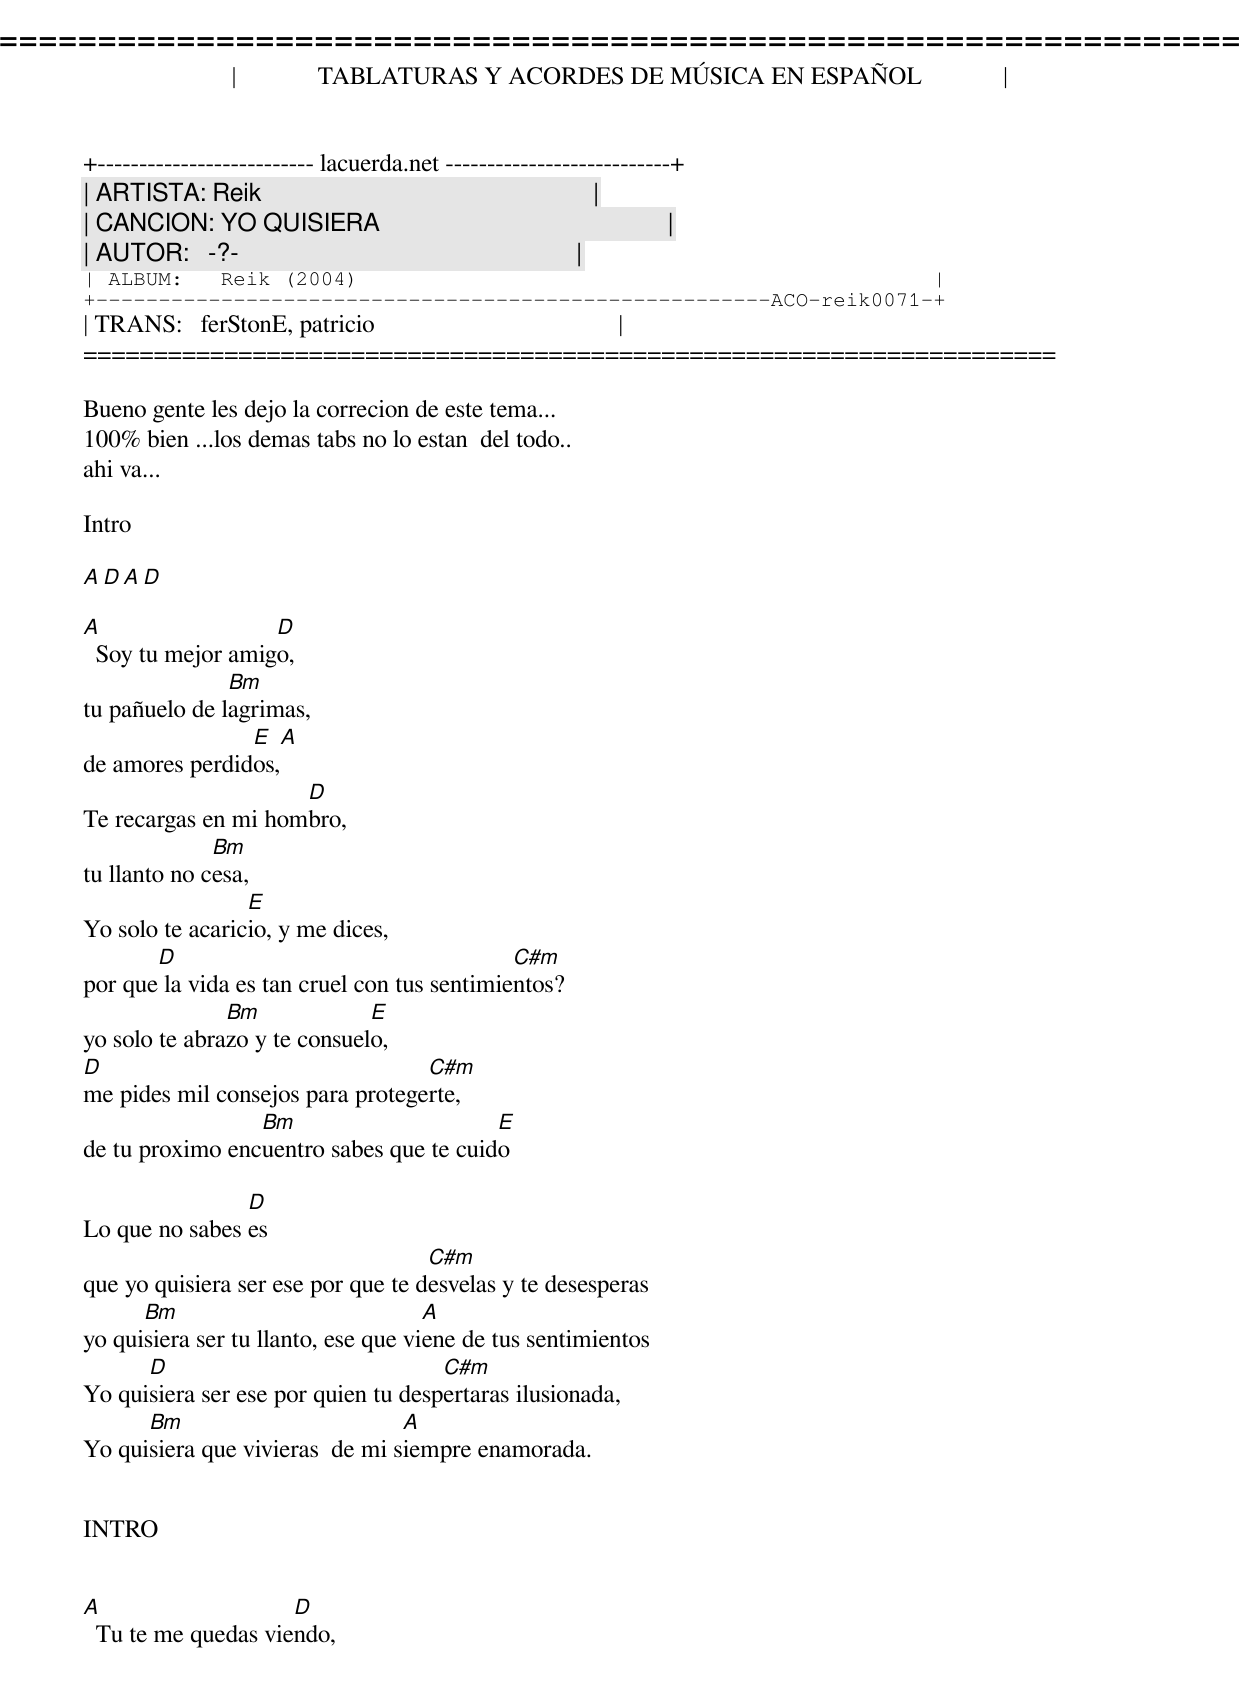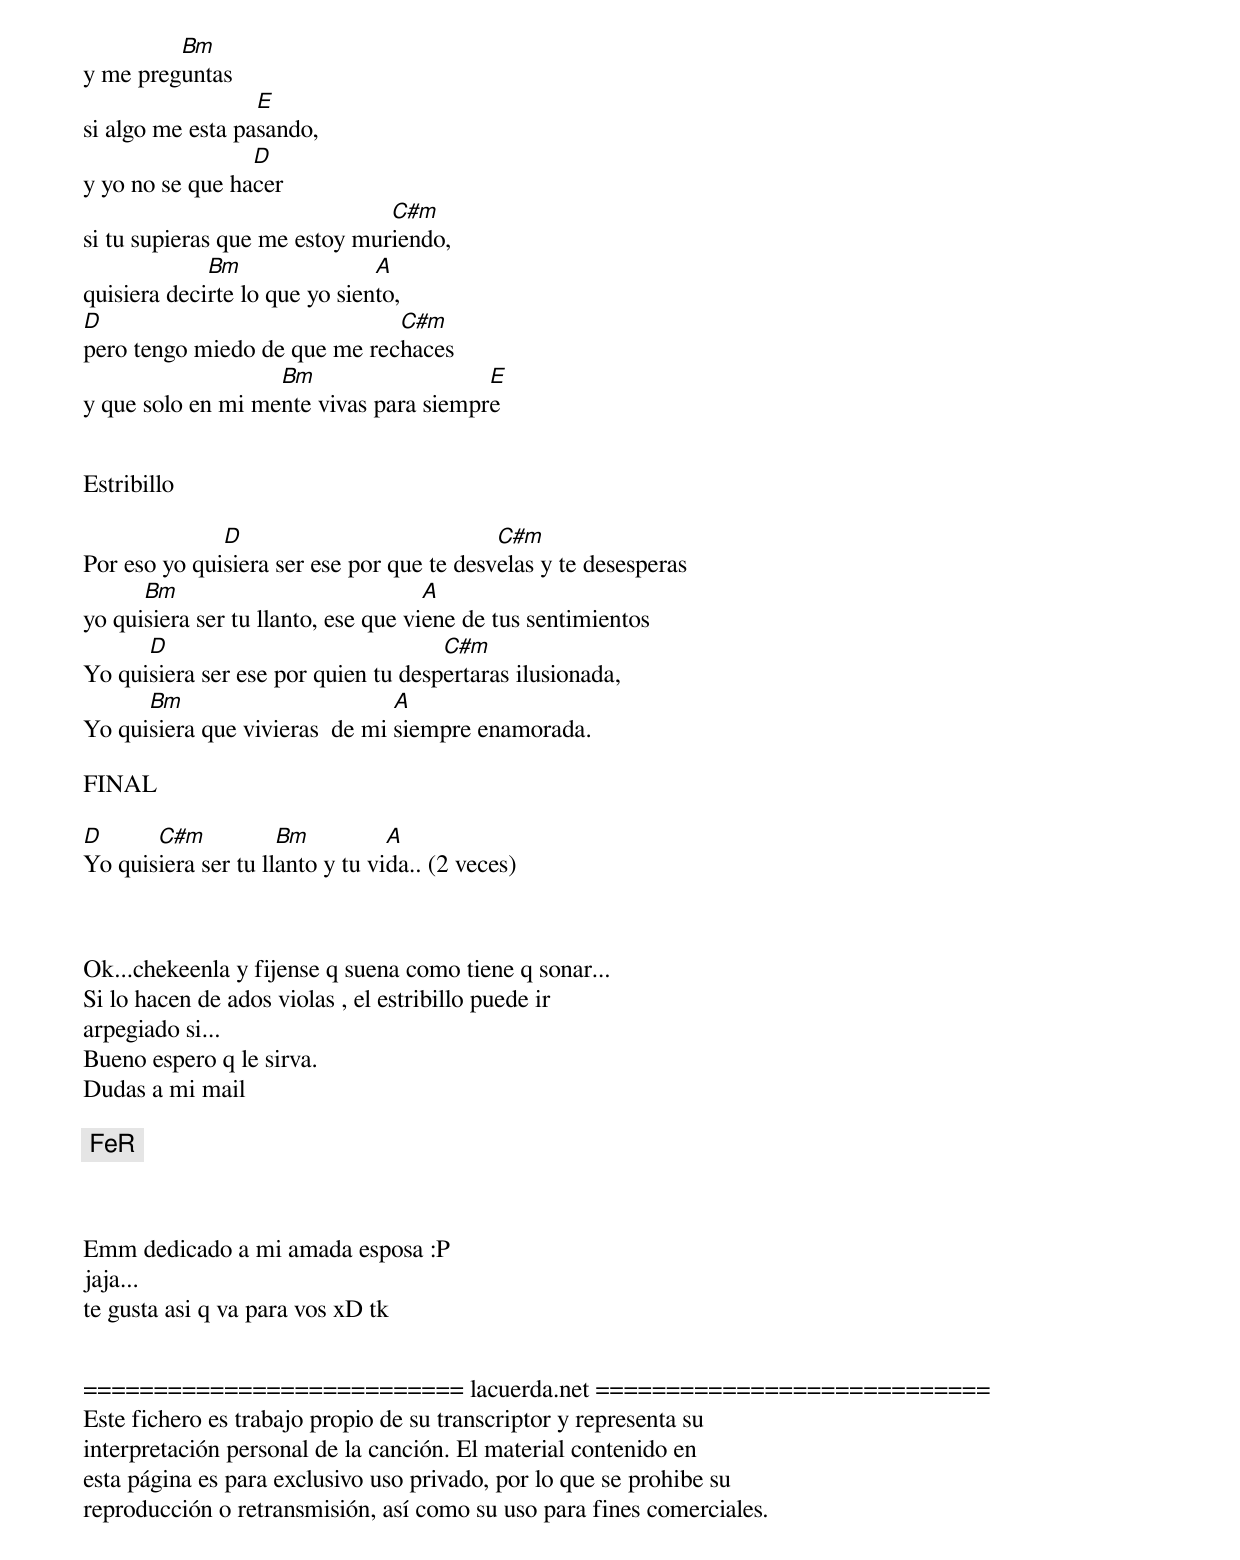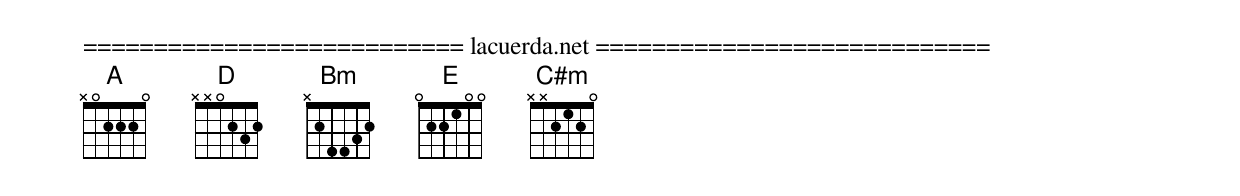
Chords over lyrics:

=====================================================================
|             TABLATURAS Y ACORDES DE MÚSICA EN ESPAÑOL             |
+-------------------------- lacuerda.net ---------------------------+
| ARTISTA: Reik                                                     |
| CANCION: YO QUISIERA                                              |
| AUTOR:   -?-                                                      |
| ALBUM:   Reik (2004)                                              |
+------------------------------------------------------ACO-reik0071-+
| TRANS:   ferStonE, patricio                                       |
=====================================================================

Bueno gente les dejo la correcion de este tema...
100% bien ...los demas tabs no lo estan  del todo..
ahi va...

Intro

A D A D

A                  D
  Soy tu mejor amigo,
               Bm
tu pañuelo de lagrimas,
                E     A
de amores perdidos,
                     D
Te recargas en mi hombro,
              Bm
tu llanto no cesa,
                 E
Yo solo te acaricio, y me dices,
       D                                     C#m
por que la vida es tan cruel con tus sentimientos?
               Bm             E
yo solo te abrazo y te consuelo,
D                                 C#m
me pides mil consejos para protegerte,
                 Bm                      E
de tu proximo encuentro sabes que te cuido

                D
Lo que no sabes es
                                    C#m
que yo quisiera ser ese por que te desvelas y te desesperas
      Bm                             A
yo quisiera ser tu llanto, ese que viene de tus sentimientos
      D                              C#m
Yo quisiera ser ese por quien tu despertaras ilusionada,
      Bm                         A
Yo quisiera que vivieras  de mi siempre enamorada.


INTRO


A                    D
  Tu te me quedas viendo,
         Bm
y me preguntas
                  E
si algo me esta pasando,
                 D
y yo no se que hacer
                               C#m
si tu supieras que me estoy muriendo,
             Bm                A
quisiera decirte lo que yo siento,
D                             C#m
pero tengo miedo de que me rechaces
                   Bm                   E
y que solo en mi mente vivas para siempre


Estribillo

              D                            C#m
Por eso yo quisiera ser ese por que te desvelas y te desesperas
      Bm                             A
yo quisiera ser tu llanto, ese que viene de tus sentimientos
      D                              C#m
Yo quisiera ser ese por quien tu despertaras ilusionada,
      Bm                        A
Yo quisiera que vivieras  de mi siempre enamorada.

FINAL

D      C#m           Bm          A
Yo quisiera ser tu llanto y tu vida.. (2 veces)



Ok...chekeenla y fijense q suena como tiene q sonar...
Si lo hacen de ados violas , el estribillo puede ir
arpegiado si...
Bueno espero q le sirva.
Dudas a mi mail

[[ FeR ]]



Emm dedicado a mi amada esposa :P
jaja...
te gusta asi q va para vos xD tk


=========================== lacuerda.net ============================
Este fichero es trabajo propio de su transcriptor y representa su
interpretación personal de la canción. El material contenido en
esta página es para exclusivo uso privado, por lo que se prohibe su
reproducción o retransmisión, así como su uso para fines comerciales.
=========================== lacuerda.net ============================
